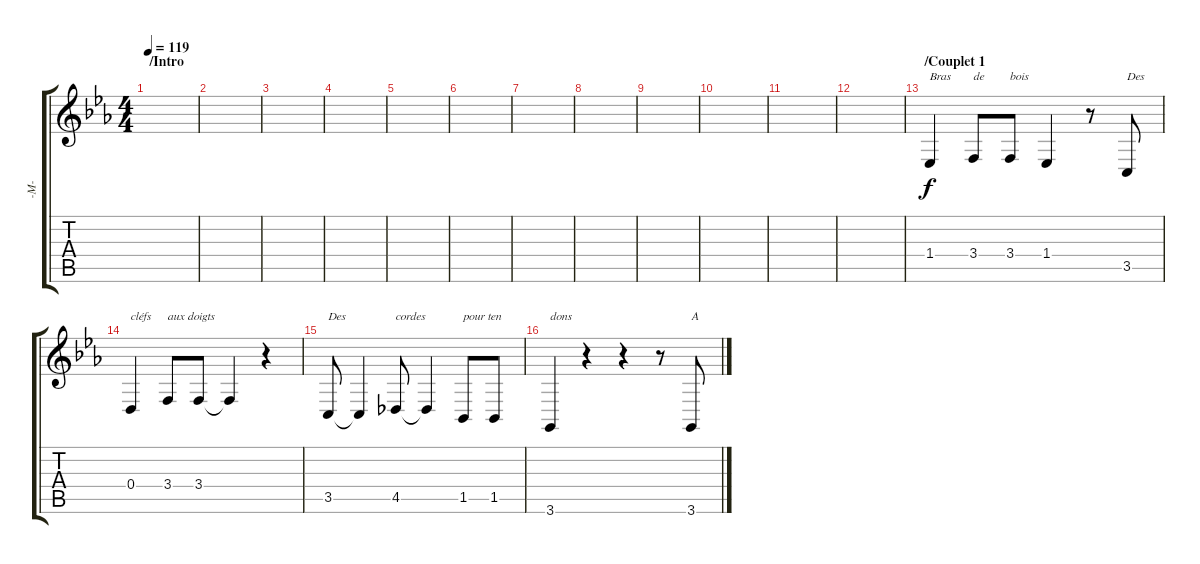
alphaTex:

\track ("-M-" "-M-") {instrument harmonica}
\staff {score tabs}
\tuning (E4 B3 G3 D3 A2 E2) {hide}
\ts (4 4)
\section ("" "/Intro")
\tempo 119
\clef g2
\ks cminor
|
|
|
|
|
|
|
|
|
|
|
|
\section ("" "/Couplet 1")
1.4.4{txt "Bras"} 3.4.8{txt "de"} 3.4.8{txt "bois"} 1.4.4 r.8 3.5.8{txt "Des"} |
0.4.4{txt "cléfs"} 3.4.8{txt "aux doigts"} 3.4.8 3.4{t}.4 r.4 |
3.5.8{txt "Des"} 3.5{t}.4 4.5.8{txt "cordes"} 4.5{t}.4 1.5.8{txt "pour ten"} 1.5.8 |
3.6.4{txt "dons"} r.4 r.4 r.8 3.6.8{txt "A"}
